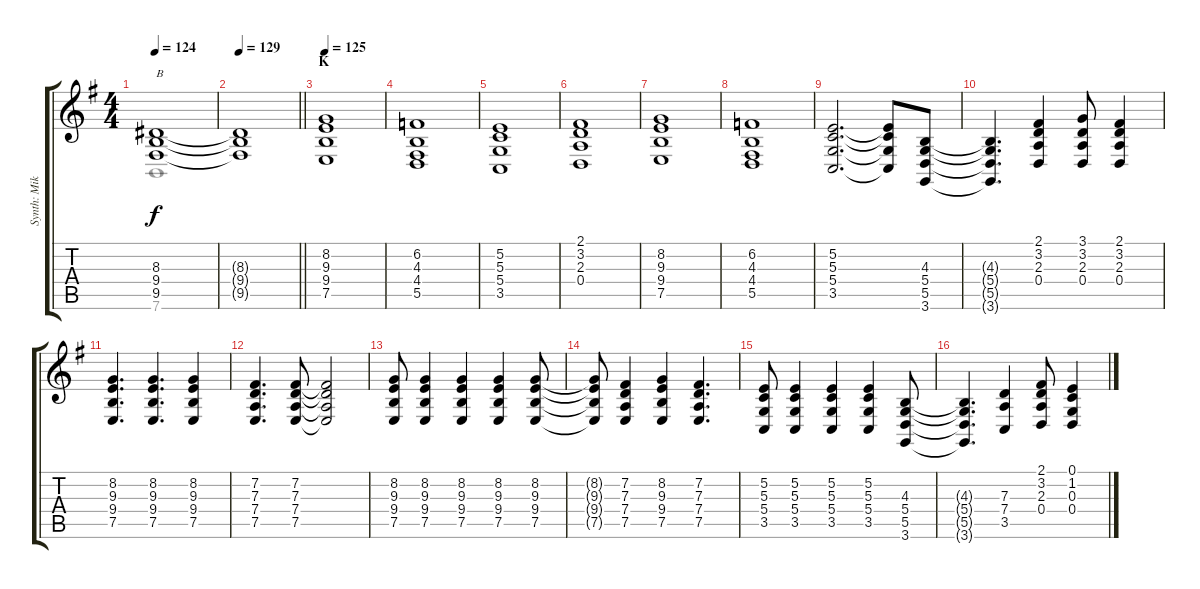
\track ("Synth: Mike" "Synth: Mik") {instrument synthstrings1}
\staff {score tabs}
\tuning (E4 B3 G3 D3 A2 E2) {hide}
\voice
\ts (4 4)
\tempo 124
\clef g2
\ks g
(8.3 9.4 9.5).1{txt "B" dy f} |
\tempo 129
\barLineRight lightlight
(8.3{t} 9.4{t} 9.5{t}).1 |
\section ("" "K")
\tempo 125
(8.2 9.3 9.4 7.5).1{instrument pad1newage} |
(6.2 4.3 4.4 5.5).1 |
(5.2 5.3 5.4 3.5).1 |
(2.1 3.2 2.3 0.4).1 |
(8.2 9.3 9.4 7.5).1 |
(6.2 4.3 4.4 5.5).1 |
(5.2 5.3 5.4 3.5).2{d} (5.2{t} 5.3{t} 5.4{t} 3.5{t}).8 (4.3 5.4 5.5 3.6).8 |
(4.3{t} 5.4{t} 5.5{t} 3.6{t}).4{d} (2.1 3.2 2.3 0.4).4 (3.1 3.2 2.3 0.4).8 (2.1 3.2 2.3 0.4).4 |
(8.2 9.3 9.4 7.5).4{d} (8.2 9.3 9.4 7.5).4{d} (8.2 9.3 9.4 7.5).4 |
(7.2 7.3 7.4 7.5).4{d} (7.2 7.3 7.4 7.5).8 (7.2{t} 7.3{t} 7.4{t} 7.5{t}).2 |
(8.2 9.3 9.4 7.5).8 (8.2 9.3 9.4 7.5).4 (8.2 9.3 9.4 7.5).4 (8.2 9.3 9.4 7.5).4 (8.2 9.3 9.4 7.5).8 |
(8.2{t} 9.3{t} 9.4{t} 7.5{t}).8 (7.2 7.3 7.4 7.5).4 (8.2 9.3 9.4 7.5).4 (7.2 7.3 7.4 7.5).4{d} |
(5.2 5.3 5.4 3.5).8 (5.2 5.3 5.4 3.5).4 (5.2 5.3 5.4 3.5).4 (5.2 5.3 5.4 3.5).4 (4.3 5.4 5.5 3.6).8 |
(4.3{t} 5.4{t} 5.5{t} 3.6{t}).4{d} (7.3 7.4 3.5).4 (2.1 3.2 2.3 0.4).8 (0.1 1.2 0.3 0.4).4
\voice
\clef g2
\ottava regular
\simile none
\ks g
7.6{t}.1{dy f} |
\barLineRight lightlight
|
|
|
|
|
|
|
|
|
|
|
|
|
|
